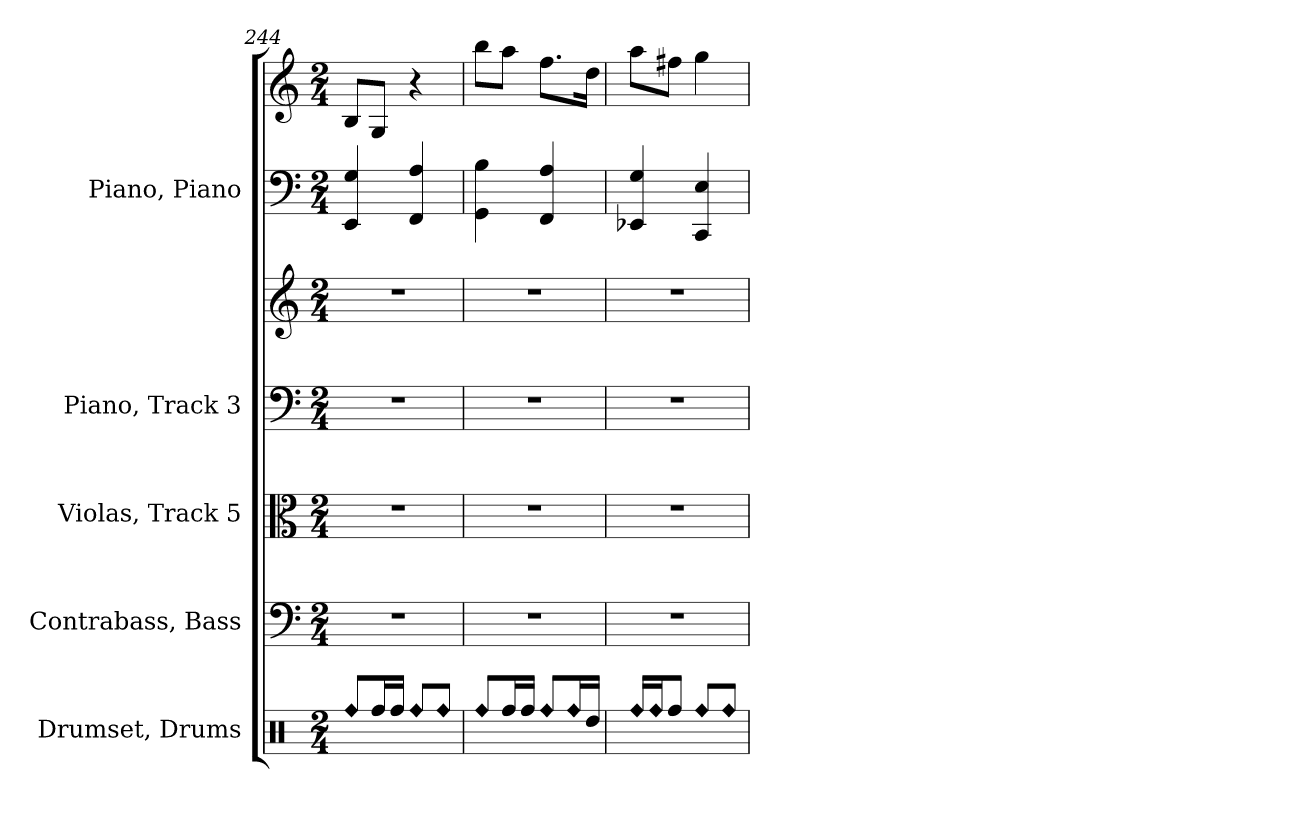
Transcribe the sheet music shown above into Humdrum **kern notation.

**kern	**kern	**kern	**kern	**kern	**kern	**kern
*part5	*part4	*part3	*part2	*part2	*part1	*part1
*staff7	*staff6	*staff5	*staff4	*staff3	*staff2	*staff1
*I"Drumset, Drums	*I"Contrabass, Bass	*I"Violas, Track  5	*I"Piano, Track  3	*	*I"Piano, Piano	*
*I'D. Set	*I'Cb.	*I'Vlas.	*I'Pno.	*	*I'Pno.	*
!!LO:PB:g=z
*clefX	*clefF4	*clefC3	*clefF4	*clefG2	*clefF4	*clefG2
*	*ITrd7c12	*	*	*	*	*
*k[]	*k[]	*k[]	*k[]	*k[]	*k[]	*k[]
*M2/4	*M2/4	*M2/4	*M2/4	*M2/4	*M2/4	*M2/4
=244	=244	=244	=244	=244	=244	=244
!LO:N:head=diamond	!	!	!	!	!	!
8Rff/L	2r	2r	2r	2r	4EE/ 4G/	8B/L
16Rff/L	.	.	.	.	.	8G/J
16Rff/JJ	.	.	.	.	.	.
!LO:N:head=diamond	!	!	!	!	!	!
8Rff/L	.	.	.	.	4FF/ 4A/	4r
!LO:N:head=diamond	!	!	!	!	!	!
8Rff/J	.	.	.	.	.	.
=245	=245	=245	=245	=245	=245	=245
!LO:N:head=diamond	!	!	!	!	!	!
8Rff/L	2r	2r	2r	2r	4GG\ 4B\	8bb\L
16Rff/L	.	.	.	.	.	8aa\J
16Rff/JJ	.	.	.	.	.	.
!LO:N:head=diamond	!	!	!	!	!	!
8Rff/L	.	.	.	.	4FF/ 4A/	8.ff\L
!LO:N:head=diamond	!	!	!	!	!	!
16Rff/L	.	.	.	.	.	.
16Rdd/JJ	.	.	.	.	.	16dd\Jk
=246	=246	=246	=246	=246	=246	=246
!LO:N:head=diamond	!	!	!	!	!	!
16Rff/LL	2r	2r	2r	2r	4EE-X/ 4G/	8aa\L
!LO:N:head=diamond	!	!	!	!	!	!
16Rff/J	.	.	.	.	.	.
8Rff/J	.	.	.	.	.	8ff#X\J
!LO:N:head=diamond	!	!	!	!	!	!
8Rff/L	.	.	.	.	4CC/ 4E/	4gg\
!LO:N:head=diamond	!	!	!	!	!	!
8Rff/J	.	.	.	.	.	.
=	=	=	=	=	=	=
*-	*-	*-	*-	*-	*-	*-
